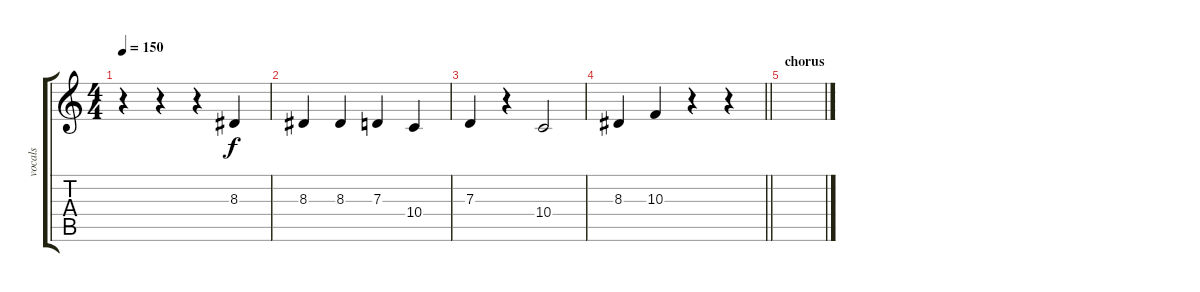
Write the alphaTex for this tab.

\track ("vocals" "vocals") {instrument violin}
\staff {score tabs}
\tuning (E4 B3 G3 D3 A2 E2) {hide}
\ts (4 4)
\tempo 150
\clef g2
\ks c
r.4{dy f} r.4 r.4 8.3.4 |
8.3.4 8.3.4 7.3.4 10.4.4 |
7.3.4 r.4 10.4.2 |
\barLineRight lightlight
8.3.4 10.3.4 r.4 r.4 |
\section ("" "chorus")
